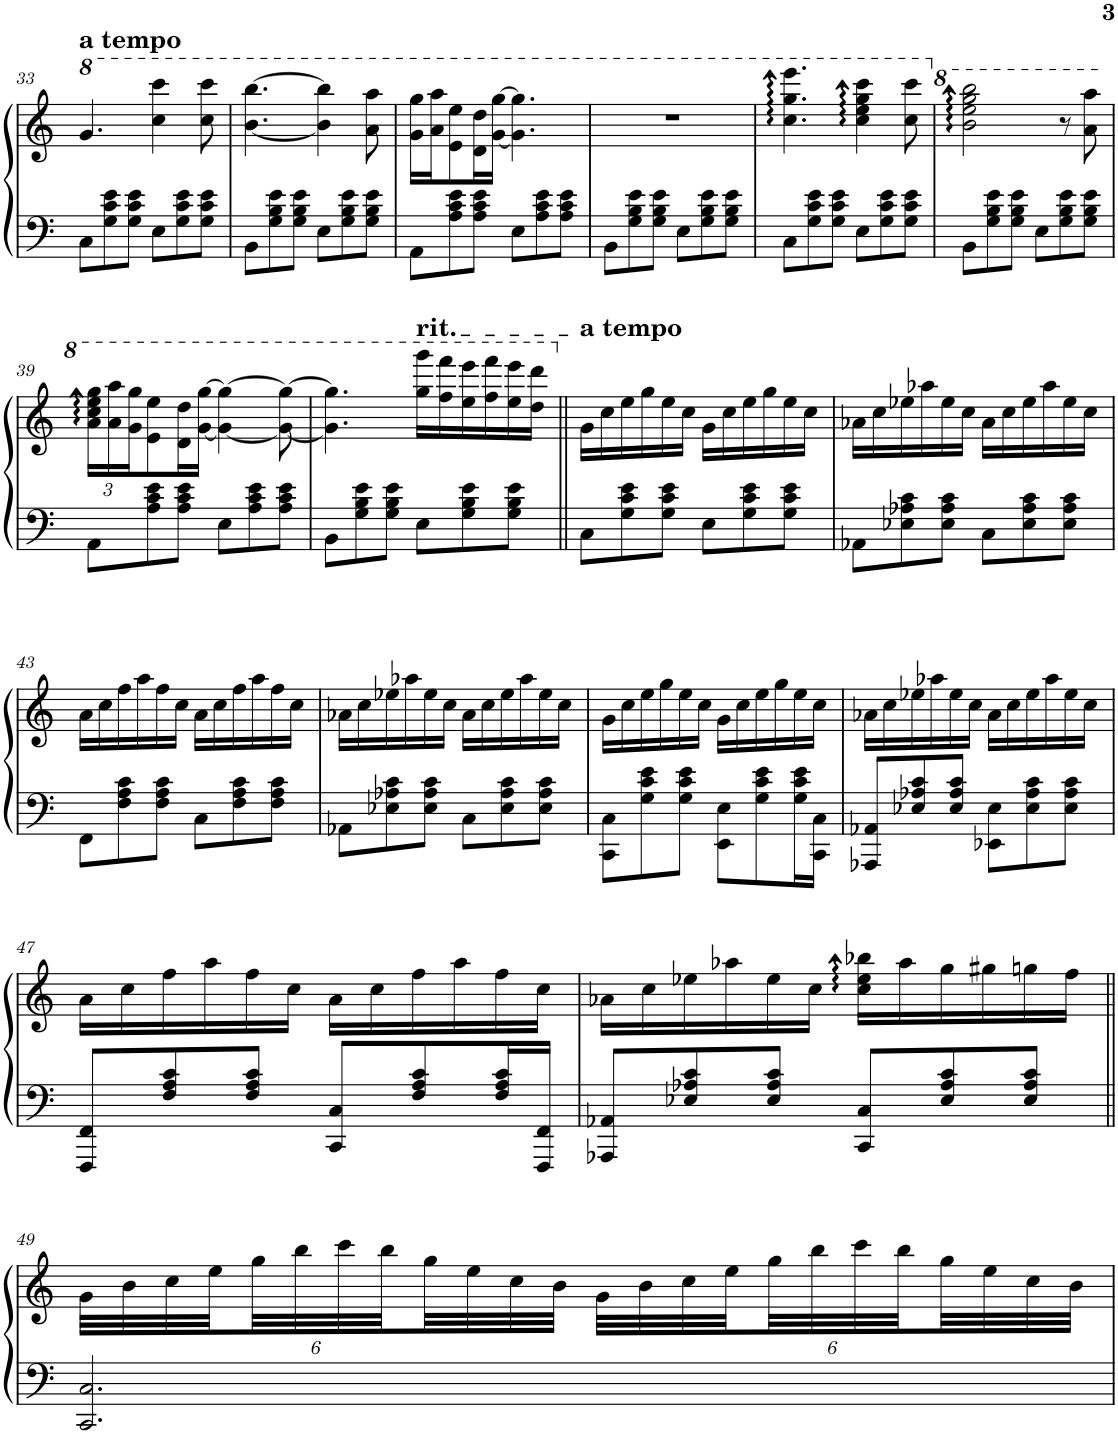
**kern	**kern
*part1	*part1
*staff2	*staff1
*I"Piano	*
*I'Pno.	*
!!LO:PB:g=z
*clefF4	*clefG2
*k[]	*k[]
*M6/8	*M6/8
*	*8va
=33	=33
!	!LO:TX:a:B:t=a tempo
8C\L	4.gg/
8G\ 8c\ 8e\	.
8G\ 8c\ 8e\J	.
8E\L	4ccc\ 4cccc\
8G\ 8c\ 8e\	.
8G\ 8c\ 8e\J	8ccc\ 8cccc\
=34	=34
8BB\L	[4.bb\ [4.bbb\
8G\ 8B\ 8e\	.
8G\ 8B\ 8e\J	.
8E\L	4bb\] 4bbb\]
8G\ 8B\ 8e\	.
8G\ 8B\ 8e\J	8aa\ 8aaa\
=35	=35
8AA\L	16gg\ 16ggg\LL
.	16aa\ 16aaa\J
8A\ 8c\ 8e\	8ee\ 8eee\
8A\ 8c\ 8e\J	16dd\ 16ddd\L
.	[16gg\ [16ggg\JJ
8E\L	4.gg\] 4.ggg\]
8A\ 8c\ 8e\	.
8A\ 8c\ 8e\J	.
=36	=36
8BB\L	2.r
8G\ 8B\ 8e\	.
8G\ 8B\ 8e\J	.
8E\L	.
8G\ 8B\ 8e\	.
8G\ 8B\ 8e\J	.
=37	=37
8C\L	4.ccc\ 4.ggg\ 4.eeee\
8G\ 8c\ 8e\	.
8G\ 8c\ 8e\J	.
8E\L	4ccc\ 4eee\ 4ggg\ 4cccc\
8G\ 8c\ 8e\	.
8G\ 8c\ 8e\J	8ccc\ 8cccc\
=38	=38
*	*X8va
*	*8va
8BB\L	2bb\ 2eee\ 2ggg\ 2bbb\
8G\ 8B\ 8e\	.
8G\ 8B\ 8e\J	.
8E\L	.
8G\ 8B\ 8e\	8r
8G\ 8B\ 8e\J	8aa\ 8aaa\
!!LO:LB:g=z
=39	=39
*	*Xbrackettup
8AA\L	24aa\ 24ccc\ 24eee\ 24ggg\LL
.	24aa\ 24aaa\
.	24gg\ 24ggg\J
8A\ 8c\ 8e\	8ee\ 8eee\
8A\ 8c\ 8e\J	16dd\ 16ddd\L
.	[16gg\ [16ggg\JJ
8E\L	4gg\_ 4ggg\_
8A\ 8c\ 8e\	.
8A\ 8c\ 8e\J	8gg\_ 8ggg\_
=40	=40
8BB\L	4.gg\] 4.ggg\]
8G\ 8B\ 8e\	.
8G\ 8B\ 8e\J	.
!	!LO:TX:a:t=rit.
8E\L	16ggg\ 16gggg\LL
.	16fff\ 16ffff\
8G\ 8B\ 8e\	16eee\ 16eeee\
.	16fff\ 16ffff\
8G\ 8B\ 8e\J	16eee\ 16eeee\
.	16ddd\ 16dddd\JJ
=41||	=41||
*	*X8va
!	!LO:TX:a:B:t=a tempo
8C\L	16g\LL
.	16cc\
8G\ 8c\ 8e\	16ee\
.	16gg\
8G\ 8c\ 8e\J	16ee\
.	16cc\JJ
8E\L	16g\LL
.	16cc\
8G\ 8c\ 8e\	16ee\
.	16gg\
8G\ 8c\ 8e\J	16ee\
.	16cc\JJ
=42	=42
8AA-X\L	16a-X\LL
.	16cc\
8E-X\ 8A-X\ 8c\	16ee-X\
.	16aa-X\
8E-\ 8A-\ 8c\J	16ee-\
.	16cc\JJ
8C\L	16a-\LL
.	16cc\
8E-\ 8A-\ 8c\	16ee-\
.	16aa-\
8E-\ 8A-\ 8c\J	16ee-\
.	16cc\JJ
!!LO:LB:g=z
=43	=43
8FF\L	16a\LL
.	16cc\
8F\ 8A\ 8c\	16ff\
.	16aa\
8F\ 8A\ 8c\J	16ff\
.	16cc\JJ
8C\L	16a\LL
.	16cc\
8F\ 8A\ 8c\	16ff\
.	16aa\
8F\ 8A\ 8c\J	16ff\
.	16cc\JJ
=44	=44
8AA-X\L	16a-X\LL
.	16cc\
8E-X\ 8A-X\ 8c\	16ee-X\
.	16aa-X\
8E-\ 8A-\ 8c\J	16ee-\
.	16cc\JJ
8C\L	16a-\LL
.	16cc\
8E-\ 8A-\ 8c\	16ee-\
.	16aa-\
8E-\ 8A-\ 8c\J	16ee-\
.	16cc\JJ
=45	=45
8CC\ 8C\L	16g\LL
.	16cc\
8G\ 8c\ 8e\	16ee\
.	16gg\
8G\ 8c\ 8e\J	16ee\
.	16cc\JJ
8EE\ 8E\L	16g\LL
.	16cc\
8G\ 8c\ 8e\	16ee\
.	16gg\
16G\ 16c\ 16e\L	16ee\
16CC\ 16C\JJ	16cc\JJ
=46	=46
8AAA-X/ 8AA-X/L	16a-X\LL
.	16cc\
8E-X/ 8A-X/ 8c/	16ee-X\
.	16aa-X\
8E-/ 8A-/ 8c/J	16ee-\
.	16cc\JJ
8EE-X\ 8E-\L	16a-\LL
.	16cc\
8E-\ 8A-\ 8c\	16ee-\
.	16aa-\
8E-\ 8A-\ 8c\J	16ee-\
.	16cc\JJ
!!LO:LB:g=z
=47	=47
8FFF/ 8FF/L	16a\LL
.	16cc\
8F/ 8A/ 8c/	16ff\
.	16aa\
8F/ 8A/ 8c/J	16ff\
.	16cc\JJ
8CC/ 8C/L	16a\LL
.	16cc\
8F/ 8A/ 8c/	16ff\
.	16aa\
16F/ 16A/ 16c/L	16ff\
16FFF/ 16FF/JJ	16cc\JJ
=48	=48
8AAA-X/ 8AA-X/L	16a-X\LL
.	16cc\
8E-X/ 8A-X/ 8c/	16ee-X\
.	16aa-X\
8E-/ 8A-/ 8c/J	16ee-\
.	16cc\JJ
8CC/ 8C/L	16cc\ 16ee-\ 16bb-X\LL
.	16aa-\
8E-/ 8A-/ 8c/	16gg\
.	16gg#X\
8E-/ 8A-/ 8c/J	16ggn\
.	16ff\JJ
!!LO:LB:g=z
=49||	=49||
2.CC/ 2.C/	32g\LLL
.	32b\
.	32cc\
.	32ee\
.	32gg\
.	32bb\
.	32ccc\
.	32bb\
.	32gg\
.	32ee\
.	32cc\
.	32b\JJJ
.	32g\LLL
.	32b\
.	32cc\
.	32ee\
.	32gg\
.	32bb\
.	32ccc\
.	32bb\
.	32gg\
.	32ee\
.	32cc\
.	32b\JJJ
=	=
*-	*-
